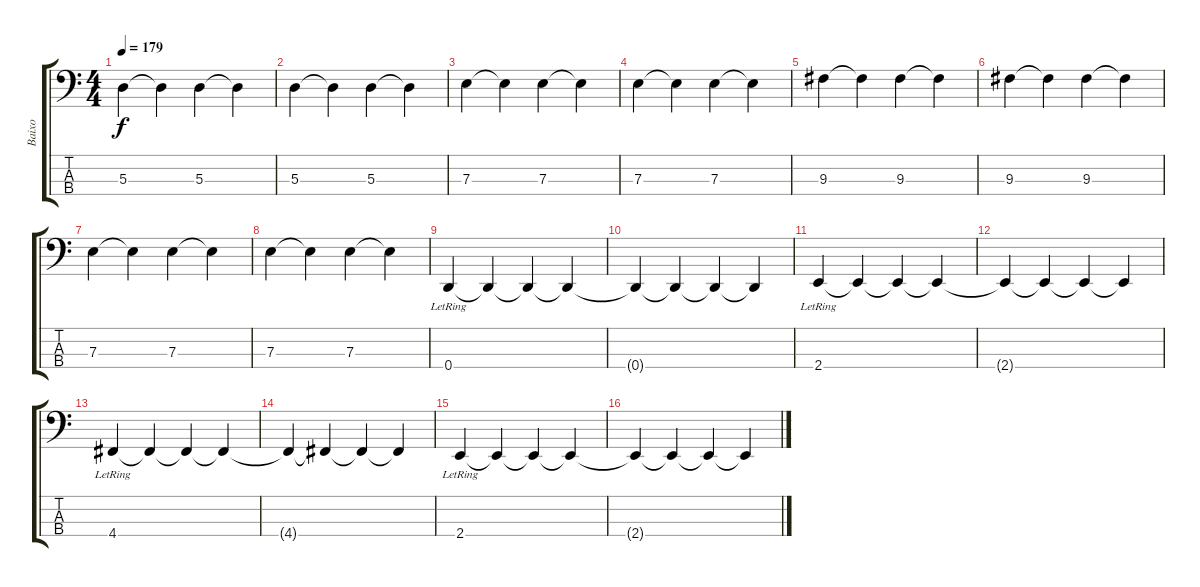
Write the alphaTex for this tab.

\track ("Baixo" "Baixo") {instrument electricbassfinger}
\staff {score tabs}
\tuning (G2 D2 A1 D1) {hide}
\ts (4 4)
\tempo 179
\clef f4
\ks c
5.3.4{dy f} 5.3{t}.4 5.3.4 5.3{t}.4 |
5.3.4 5.3{t}.4 5.3.4 5.3{t}.4 |
7.3.4 7.3{t}.4 7.3.4 7.3{t}.4 |
7.3.4 7.3{t}.4 7.3.4 7.3{t}.4 |
9.3.4 9.3{t}.4 9.3.4 9.3{t}.4 |
9.3.4 9.3{t}.4 9.3.4 9.3{t}.4 |
7.3.4 7.3{t}.4 7.3.4 7.3{t}.4 |
7.3.4 7.3{t}.4 7.3.4 7.3{t}.4 |
0.4{lr}.4 0.4{t}.4 0.4{t}.4 0.4{t}.4 |
0.4{t}.4 0.4{t}.4 0.4{t}.4 0.4{t}.4 |
2.4{lr}.4 2.4{t}.4 2.4{t}.4 2.4{t}.4 |
2.4{t}.4 2.4{t}.4 2.4{t}.4 2.4{t}.4 |
4.4{lr}.4 4.4{t}.4 4.4{t}.4 4.4{t}.4 |
4.4{t}.4 4.4{t}.4 4.4{t}.4 4.4{t}.4 |
2.4{lr}.4 2.4{t}.4 2.4{t}.4 2.4{t}.4 |
2.4{t}.4 2.4{t}.4 2.4{t}.4 2.4{t}.4
